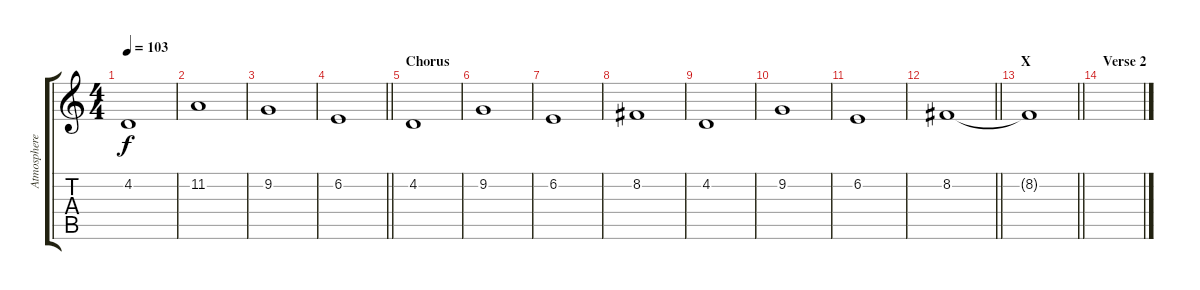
\track ("Atmosphere" "Atmosphere") {instrument pad6metallic}
\staff {score tabs}
\tuning (Eb4 Bb3 Gb3 Db3 Ab2 Db2) {hide}
\ts (4 4)
\tempo 103
\clef g2
\ks c
4.2.1{dy f} |
11.2.1 |
9.2.1 |
\barLineRight lightlight
6.2.1 |
\section ("" "Chorus")
4.2.1{volume 10} |
9.2.1 |
6.2.1 |
8.2.1 |
4.2.1 |
9.2.1 |
6.2.1 |
\barLineRight lightlight
8.2.1 |
\section ("" "X")
\barLineRight lightlight
8.2{t}.1 |
\section ("" "Verse 2")
